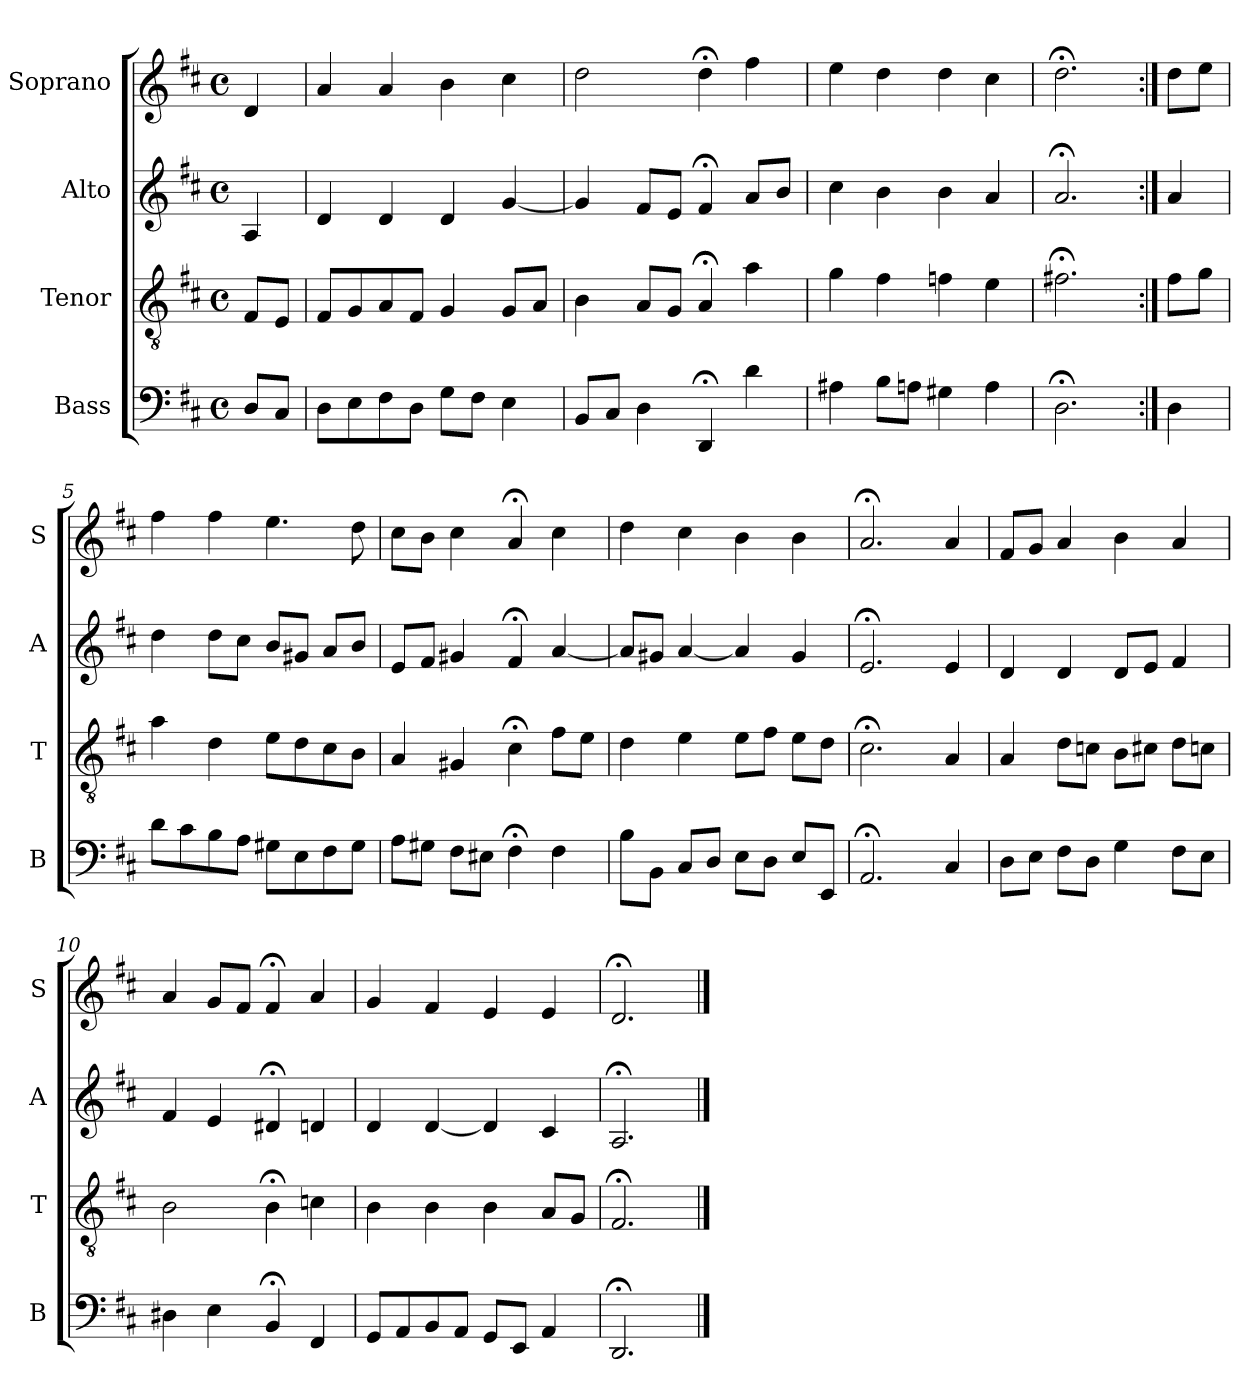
**kern	**kern	**kern	**kern
*part4	*part3	*part2	*part1
*staff4	*staff3	*staff2	*staff1
*I"Bass	*I"Tenor	*I"Alto	*I"Soprano
*I'B	*I'T	*I'A	*I'S
*clefF4	*clefGv2	*clefG2	*clefG2
*k[f#c#]	*k[f#c#]	*k[f#c#]	*k[f#c#]
*D:	*D:	*D:	*D:
*M4/4	*M4/4	*M4/4	*M4/4
*met(c)	*met(c)	*met(c)	*met(c)
*MM100	*MM100	*MM100	*MM100
=	=	=	=
8DL	8F#L	4A	4d
8C#J	8EJ	.	.
=1	=1	=1	=1
8DL	8F#L	4d	4a
8E	8G	.	.
8F#	8A	4d	4a
8DJ	8F#J	.	.
8GL	4G	4d	4b
8F#J	.	.	.
4E	8GL	[4g	4cc#
.	8AJ	.	.
=2	=2	=2	=2
8BBL	4B	4g]	2dd
8C#J	.	.	.
4D	8AL	8f#L	.
.	8GJ	8eJ	.
4DD;<	4A;<	4f#;<	4dd;<
4d	4a	8aL	4ff#
.	.	8bJ	.
=3	=3	=3	=3
4A#X	4g	4cc#	4ee
8BL	4f#	4b	4dd
8AnJ	.	.	.
4G#X	4fn	4b	4dd
4A	4e	4a	4cc#
=4	=4	=4	=4
2.D;<	2.f#X;<	2.a;<	2.dd;<
=:|!	=:|!	=:|!	=:|!
4D	8f#L	4a	8ddL
.	8gJ	.	8eeJ
=5	=5	=5	=5
8dL	4a	4dd	4ff#
8c#	.	.	.
8B	4d	8ddL	4ff#
8AJ	.	8cc#J	.
8G#XL	8eL	8bL	4.ee
8E	8d	8g#XJ	.
8F#	8c#	8aL	.
8G#J	8BJ	8bJ	8dd
=6	=6	=6	=6
8AL	4A	8eL	8cc#L
8G#XJ	.	8f#J	8bJ
8F#L	4G#X	4g#X	4cc#
8E#XJ	.	.	.
4F#;<	4c#;<	4f#;<	4a;<
4F#	8f#L	[4a	4cc#
.	8eJ	.	.
=7	=7	=7	=7
8BL	4d	8aL]	4dd
8BBJ	.	8g#XJ	.
8C#L	4e	[4a	4cc#
8DJ	.	.	.
8EL	8eL	4a]	4b
8DJ	8f#J	.	.
8EL	8eL	4g#	4b
8EEJ	8dJ	.	.
=8	=8	=8	=8
2.AA;<	2.c#;<	2.e;<	2.a;<
4C#	4A	4e	4a
=9	=9	=9	=9
8DL	4A	4d	8f#L
8EJ	.	.	8gJ
8F#L	8dL	4d	4a
8DJ	8cnJ	.	.
4G	8BL	8dL	4b
.	8c#XJ	8eJ	.
8F#L	8dL	4f#	4a
8EJ	8cnJ	.	.
=10	=10	=10	=10
4D#X	2B	4f#	4a
4E	.	4e	8gL
.	.	.	8f#J
4BB;<	4B;<	4d#X;<	4f#;<
4FF#	4cn	4dn	4a
=11	=11	=11	=11
8GGL	4B	4d	4g
8AA	.	.	.
8BB	4B	[4d	4f#
8AAJ	.	.	.
8GGL	4B	4d]	4e
8EEJ	.	.	.
4AA	8AL	4c#	4e
.	8GJ	.	.
=12	=12	=12	=12
2.DD;<	2.F#;<	2.A;<	2.d;<
==	==	==	==
*-	*-	*-	*-
